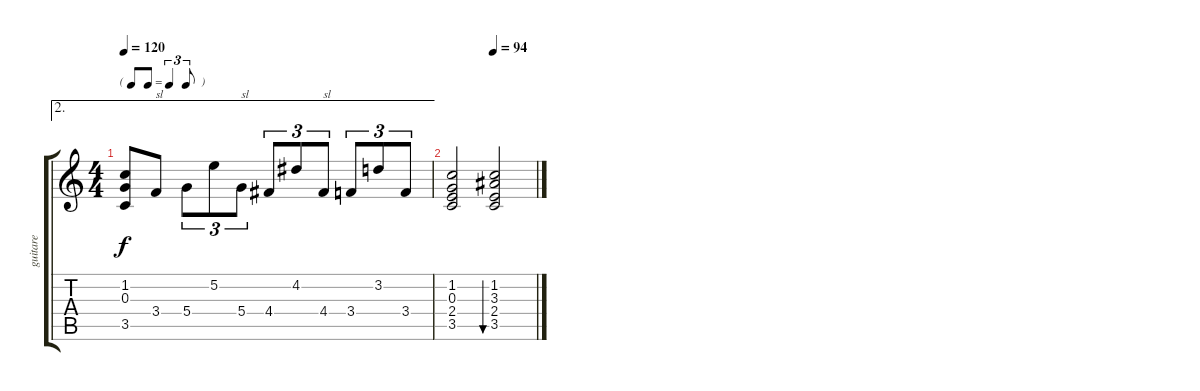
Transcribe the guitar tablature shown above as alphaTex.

\track ("guitare" "guitare") {instrument electricguitarjazz}
\staff {score tabs}
\tuning (E4 B3 G3 D3 A2 E2) {hide}
\ae 2
\ts (4 4)
\tf triplet8th
\tempo 120
\clef g2
\ks c
(1.2 0.3 3.5).8{dy f} 3.4.8{txt "sl"} 5.4.8{tu (3 2)} 5.2.8{tu (3 2)} 5.4.8{tu (3 2) txt "sl"} 4.4.8{tu (3 2)} 4.2.8{tu (3 2)} 4.4.8{tu (3 2) txt "sl"} 3.4.8{tu (3 2)} 3.2.8{tu (3 2)} 3.4.8{tu (3 2)} |
\tempo (94 0.5)
(1.2 0.3 2.4 3.5).2 (1.2 3.3 2.4 3.5).2{bu 120}
